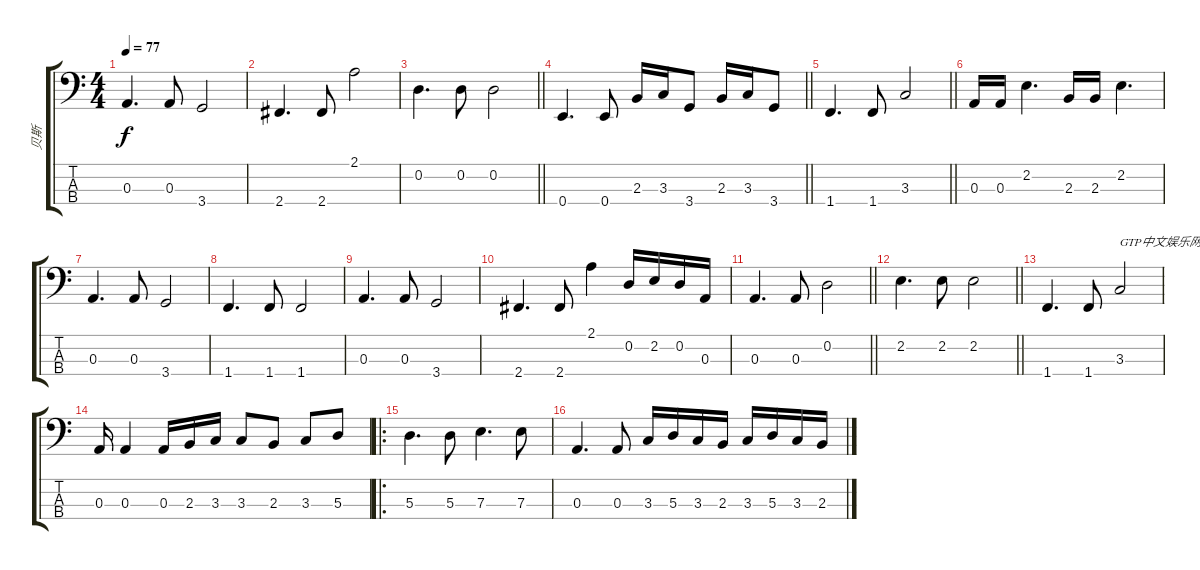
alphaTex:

\track ("贝斯" "贝斯") {instrument electricbassfinger}
\staff {score tabs}
\tuning (G2 D2 A1 E1) {hide}
\ts (4 4)
\tempo 77
\clef f4
\ks c
0.3.4{d dy f} 0.3.8 3.4.2 |
2.4.4{d} 2.4.8 2.1.2 |
\barLineRight lightlight
0.2.4{d} 0.2.8 0.2.2 |
\section ("" "")
\barLineRight lightlight
0.4.4{d} 0.4.8 2.3.16 3.3.16 3.4.8 2.3.16 3.3.16 3.4.8 |
\section ("" "")
\barLineRight lightlight
1.4.4{d} 1.4.8 3.3.2 |
\section ("" "")
0.3.16 0.3.16 2.2.4{d} 2.3.16 2.3.16 2.2.4{d} |
0.3.4{d} 0.3.8 3.4.2 |
1.4.4{d} 1.4.8 1.4.2 |
0.3.4{d} 0.3.8 3.4.2 |
2.4.4{d} 2.4.8 2.1.4 0.2.16 2.2.16 0.2.16 0.3.16 |
\barLineRight lightlight
0.3.4{d} 0.3.8 0.2.2 |
\barLineRight lightlight
2.2.4{d} 2.2.8 2.2.2 |
1.4.4{d} 1.4.8 3.3.2{txt "GTP中文娱乐网为您提供优秀的谱子"} |
0.3.16 0.3.4 0.3.16 2.3.16 3.3.16 3.3.8 2.3.8 3.3.8 5.3.8 |
\ro
5.3.4{d} 5.3.8 7.3.4{d} 7.3.8 |
0.3.4{d} 0.3.8 3.3.16 5.3.16 3.3.16 2.3.16 3.3.16 5.3.16 3.3.16 2.3.16
